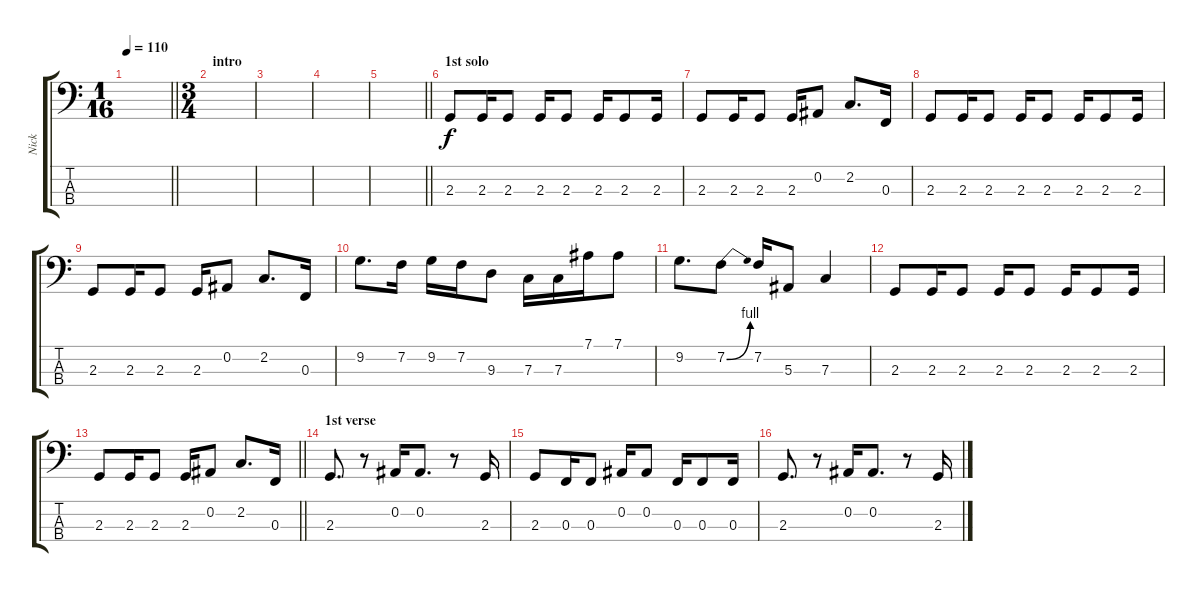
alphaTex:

\track ("Nick" "Nick") {instrument electricbasspick}
\staff {score tabs}
\tuning (Eb2 Bb1 F1 C1) {hide}
\ts (1 16)
\tempo 110
\clef f4
\barLineRight lightlight
\ks c
|
\ts (3 4)
\section ("" "intro")
|
|
|
\barLineRight lightlight
|
\section ("" "1st solo")
2.3.8 2.3.16 2.3.8 2.3.16 2.3.8 2.3.16 2.3.8 2.3.16 |
2.3.8 2.3.16 2.3.8 2.3.16 0.2.8 2.2.8{d} 0.3.16 |
2.3.8 2.3.16 2.3.8 2.3.16 2.3.8 2.3.16 2.3.8 2.3.16 |
2.3.8 2.3.16 2.3.8 2.3.16 0.2.8 2.2.8{d} 0.3.16 |
9.2.8{d} 7.2.16 9.2.16 7.2.16 9.3.8 7.3.16 7.3.16 7.1.16 7.1.8 |
9.2.8{d} 7.2{be (bend 0 0 60 4)}.8 7.2.16 5.3.8 7.3.4 |
2.3.8 2.3.16 2.3.8 2.3.16 2.3.8 2.3.16 2.3.8 2.3.16 |
\barLineRight lightlight
2.3.8 2.3.16 2.3.8 2.3.16 0.2.8 2.2.8{d} 0.3.16 |
\section ("" "1st verse")
2.3.8{d} r.8 0.2.16 0.2.8{d} r.8 2.3.16 |
2.3.8 0.3.16 0.3.8 0.2.16 0.2.8 0.3.16 0.3.8 0.3.16 |
2.3.8{d} r.8 0.2.16 0.2.8{d} r.8 2.3.16
